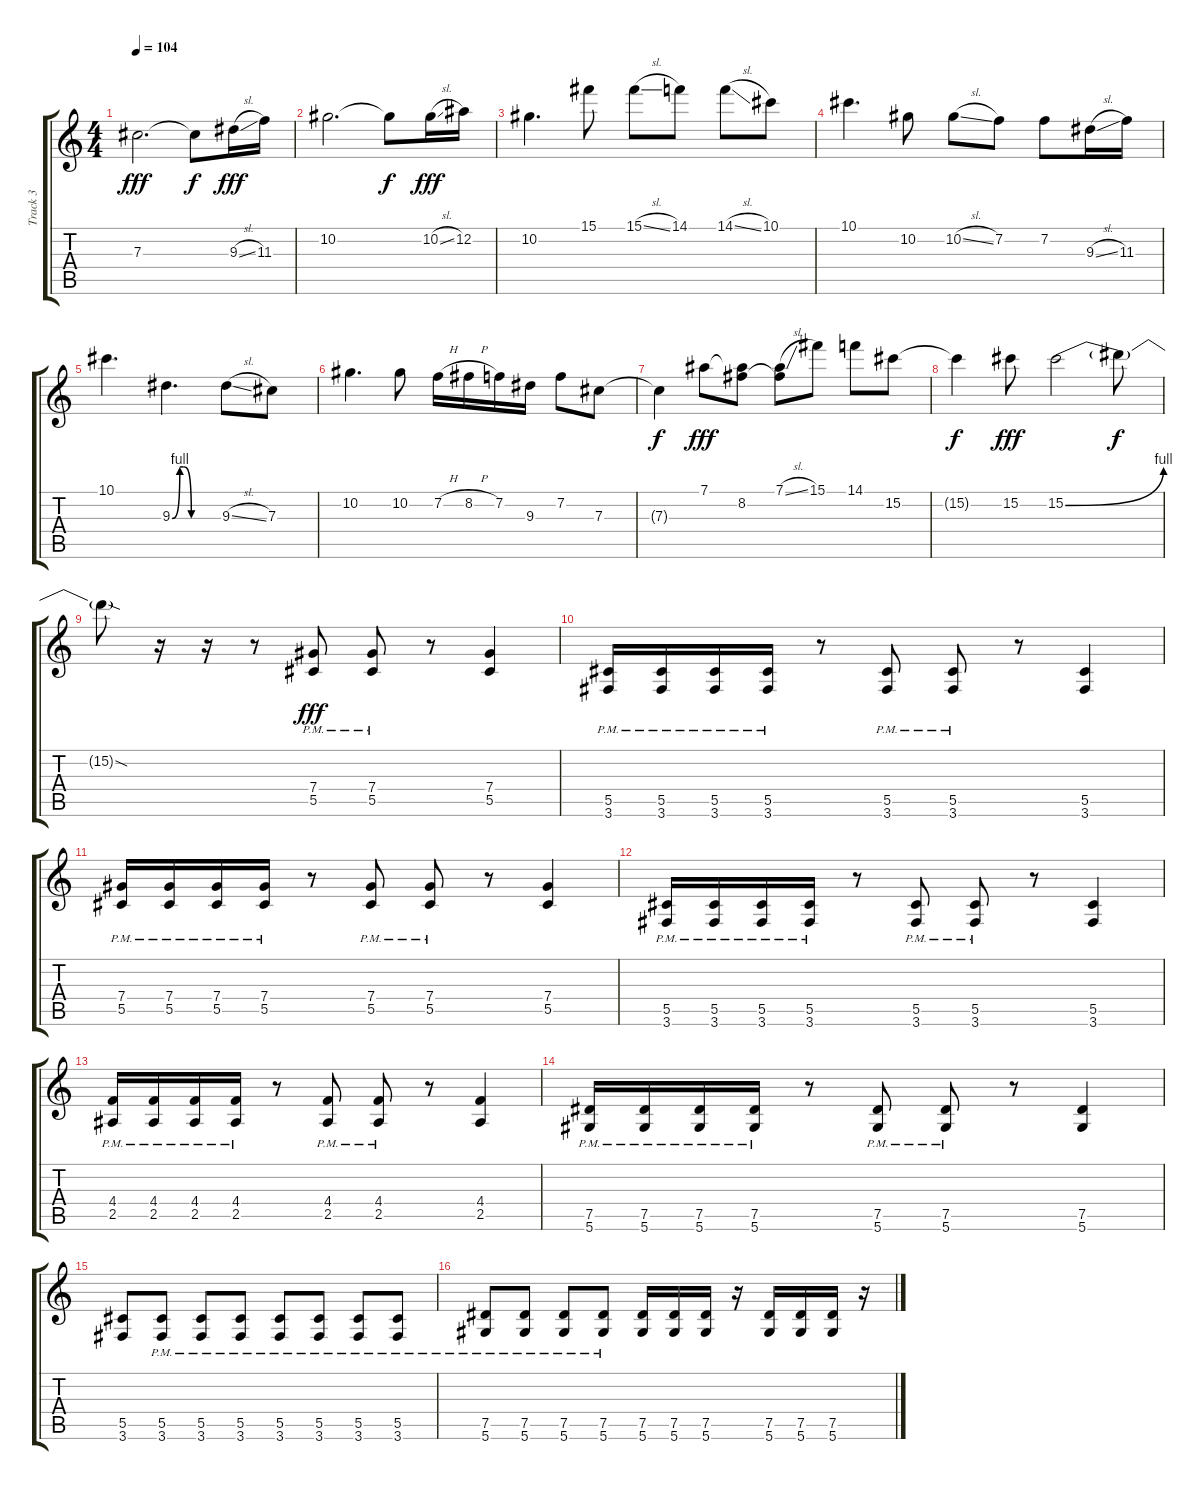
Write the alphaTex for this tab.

\track ("Track 3" "Track 3") {instrument distortionguitar}
\staff {score tabs}
\tuning (Eb4 Bb3 Gb3 Db3 Ab2 Eb2) {hide}
\ts (4 4)
\tempo 104
\clef g2
\ks c
7.3.2{d dy fff} 7.3{t}.8{dy f} 9.3{sl}.16{dy fff} 11.3.16 |
10.2.2{d} 10.2{t}.8{dy f} 10.2{sl}.16{dy fff} 12.2.16 |
10.2.4{d} 15.1.8 15.1{sl}.8 14.1.8 14.1{sl}.8 10.1.8 |
10.1.4{d} 10.2.8 10.2{sl}.8 7.2.8 7.2.8 9.3{sl}.16 11.3.16 |
10.1.4{d} 9.3{be (custom 0 0 10 4 15 4 25 0 60 0)}.4{d} 9.3{sl}.8 7.3.8 |
10.2.4{d} 10.2.8 7.2{h}.16 8.2{h}.16 7.2.16 9.3.16 7.2.8 7.3.8 |
7.3{t}.4{dy f} 7.1.8{dy fff} (7.1{t} 8.2).8 (7.1{sl} 8.2{t}).8 15.1.8 14.1.8 15.2.8 |
15.2{t}.4{dy f} 15.2.8{dy fff} 15.2{be (bend 0 0 60 4)}.2 15.2{t}.8{dy f} |
15.2{sod t}.8 r.16 r.16 r.8 (7.4{pm} 5.5{pm}).8{dy fff} (7.4{pm} 5.5{pm}).8 r.8 (7.4 5.5).4 |
(5.5{pm} 3.6{pm}).16 (5.5{pm} 3.6{pm}).16 (5.5{pm} 3.6{pm}).16 (5.5{pm} 3.6{pm}).16 r.8 (5.5{pm} 3.6{pm}).8 (5.5{pm} 3.6{pm}).8 r.8 (5.5 3.6).4 |
(7.4{pm} 5.5{pm}).16 (7.4{pm} 5.5{pm}).16 (7.4{pm} 5.5{pm}).16 (7.4{pm} 5.5{pm}).16 r.8 (7.4{pm} 5.5{pm}).8 (7.4{pm} 5.5{pm}).8 r.8 (7.4 5.5).4 |
(5.5{pm} 3.6{pm}).16 (5.5{pm} 3.6{pm}).16 (5.5{pm} 3.6{pm}).16 (5.5{pm} 3.6{pm}).16 r.8 (5.5{pm} 3.6{pm}).8 (5.5{pm} 3.6{pm}).8 r.8 (5.5 3.6).4 |
(4.4{pm} 2.5{pm}).16 (4.4{pm} 2.5{pm}).16 (4.4{pm} 2.5{pm}).16 (4.4{pm} 2.5{pm}).16 r.8 (4.4{pm} 2.5{pm}).8 (4.4{pm} 2.5{pm}).8 r.8 (4.4 2.5).4 |
(7.5{pm} 5.6{pm}).16 (7.5{pm} 5.6{pm}).16 (7.5{pm} 5.6{pm}).16 (7.5{pm} 5.6{pm}).16 r.8 (7.5{pm} 5.6{pm}).8 (7.5{pm} 5.6{pm}).8 r.8 (7.5 5.6).4 |
(5.5 3.6).8 (5.5{pm} 3.6{pm}).8 (5.5{pm} 3.6{pm}).8 (5.5{pm} 3.6{pm}).8 (5.5{pm} 3.6{pm}).8 (5.5{pm} 3.6{pm}).8 (5.5{pm} 3.6{pm}).8 (5.5{pm} 3.6{pm}).8 |
(7.5{pm} 5.6{pm}).8 (7.5{pm} 5.6{pm}).8 (7.5{pm} 5.6{pm}).8 (7.5{pm} 5.6{pm}).8 (7.5 5.6).16 (7.5 5.6).16 (7.5 5.6).16 r.16 (7.5 5.6).16 (7.5 5.6).16 (7.5 5.6).16 r.16
